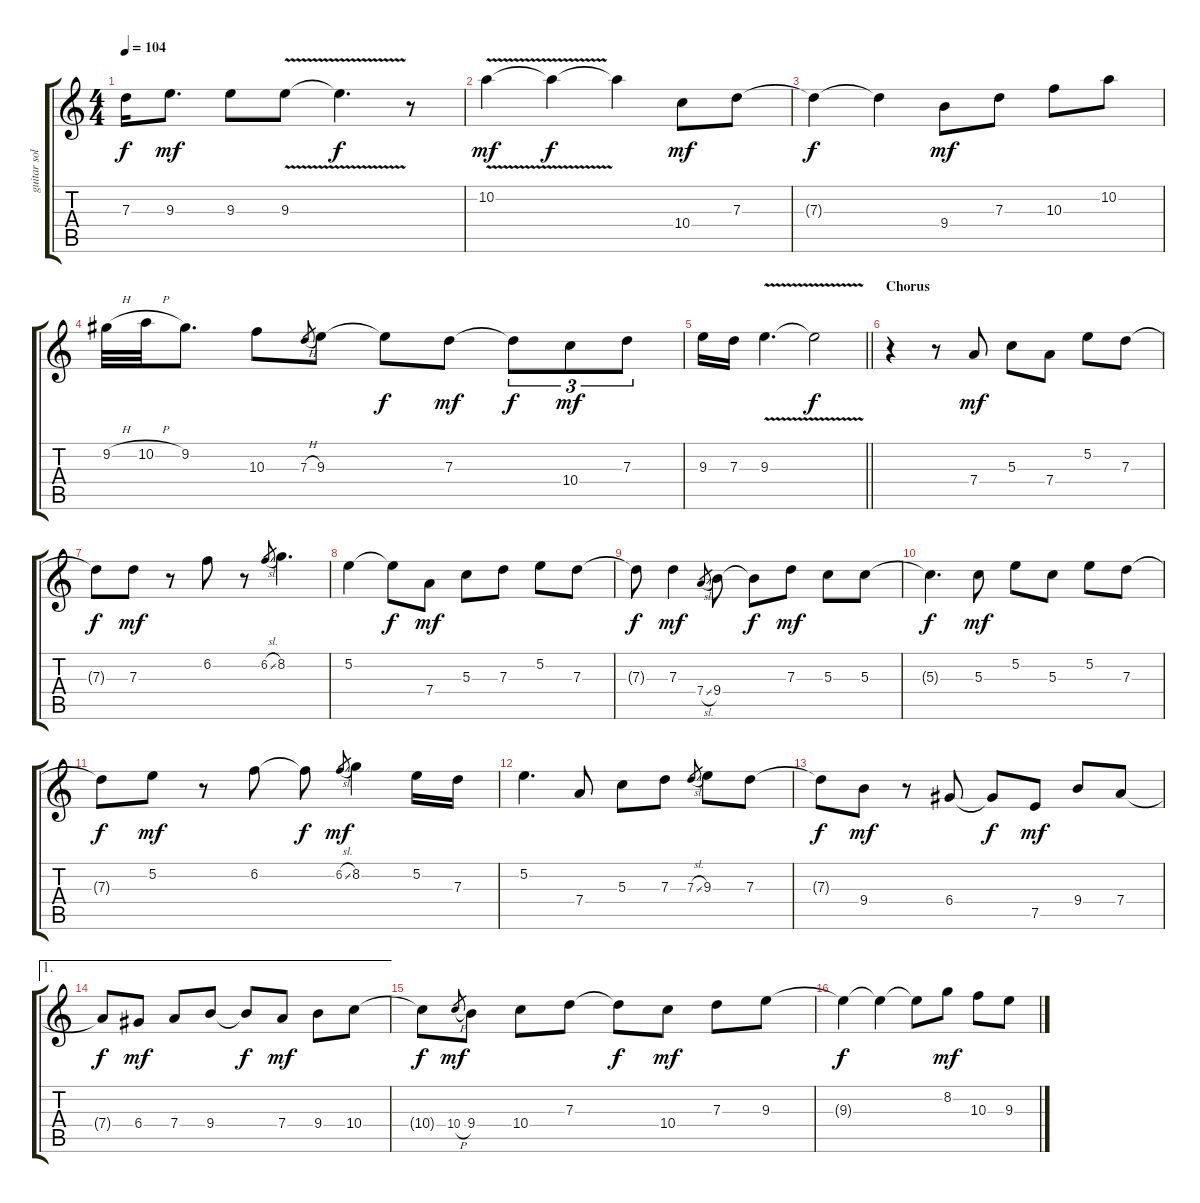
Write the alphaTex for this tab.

\track ("guitar solo" "guitar sol") {instrument distortionguitar}
\staff {score tabs}
\tuning (E4 B3 G3 D3 A2 E2) {hide}
\ts (4 4)
\tempo 104
\clef g2
\ks c
7.3{t}.16{dy f} 9.3.8{d dy mf} 9.3.8 9.3{v}.8 9.3{t}.4{d dy f} r.8 |
10.2{v}.4{dy mf} 10.2{t}.4{dy f} 10.2{t}.4 10.4.8{dy mf} 7.3.8 |
7.3{t}.4{dy f} 7.3{t}.4 9.4.8{dy mf} 7.3.8 10.3.8 10.2.8 |
9.2{h}.32 10.2{h}.32 9.2.8{d} 10.3.8 7.3{h}.8{gr} 9.3.8 9.3{t}.8{dy f} 7.3.8{dy mf} 7.3{t}.8{tu (3 2) dy f} 10.4.8{tu (3 2) dy mf} 7.3.8{tu (3 2)} |
\barLineRight lightlight
9.3.16 7.3.16 9.3{v}.4{d} 9.3{t}.2{dy f} |
\section ("" "Chorus")
r.4 r.8 7.4.8{dy mf} 5.3.8 7.4.8 5.2.8 7.3.8 |
7.3{t}.8{dy f} 7.3.8{dy mf} r.8 6.2.8 r.8 6.2{sl}.8{gr} 8.2.4{d} |
5.2.4 5.2{t}.8{dy f} 7.4.8{dy mf} 5.3.8 7.3.8 5.2.8 7.3.8 |
7.3{t}.8{dy f} 7.3.4{dy mf} 7.4{sl}.8{gr} 9.4.8 9.4{t}.8{dy f} 7.3.8{dy mf} 5.3.8 5.3.8 |
5.3{t}.4{d dy f} 5.3.8{dy mf} 5.2.8 5.3.8 5.2.8 7.3.8 |
7.3{t}.8{dy f} 5.2.8{dy mf} r.8 6.2.8 6.2{t}.8{dy f} 6.2{sl}.8{gr dy mf} 8.2.4 5.2.16 7.3.16 |
5.2.4{d} 7.4.8 5.3.8 7.3.8 7.3{sl}.8{gr} 9.3.8 7.3.8 |
7.3{t}.8{dy f} 9.4.8{dy mf} r.8 6.4.8 6.4{t}.8{dy f} 7.5.8{dy mf} 9.4.8 7.4.8 |
\ae 1
7.4{t}.8{dy f} 6.4.8{dy mf} 7.4.8 9.4.8 9.4{t}.8{dy f} 7.4.8{dy mf} 9.4.8 10.4.8 |
10.4{t}.8{dy f} 10.4{h}.8{gr dy mf} 9.4.8 10.4.8 7.3.8 7.3{t}.8{dy f} 10.4.8{dy mf} 7.3.8 9.3.8 |
9.3{t}.4{dy f} 9.3{t}.4 9.3{t}.8 8.2.8{dy mf} 10.3.8 9.3.8
